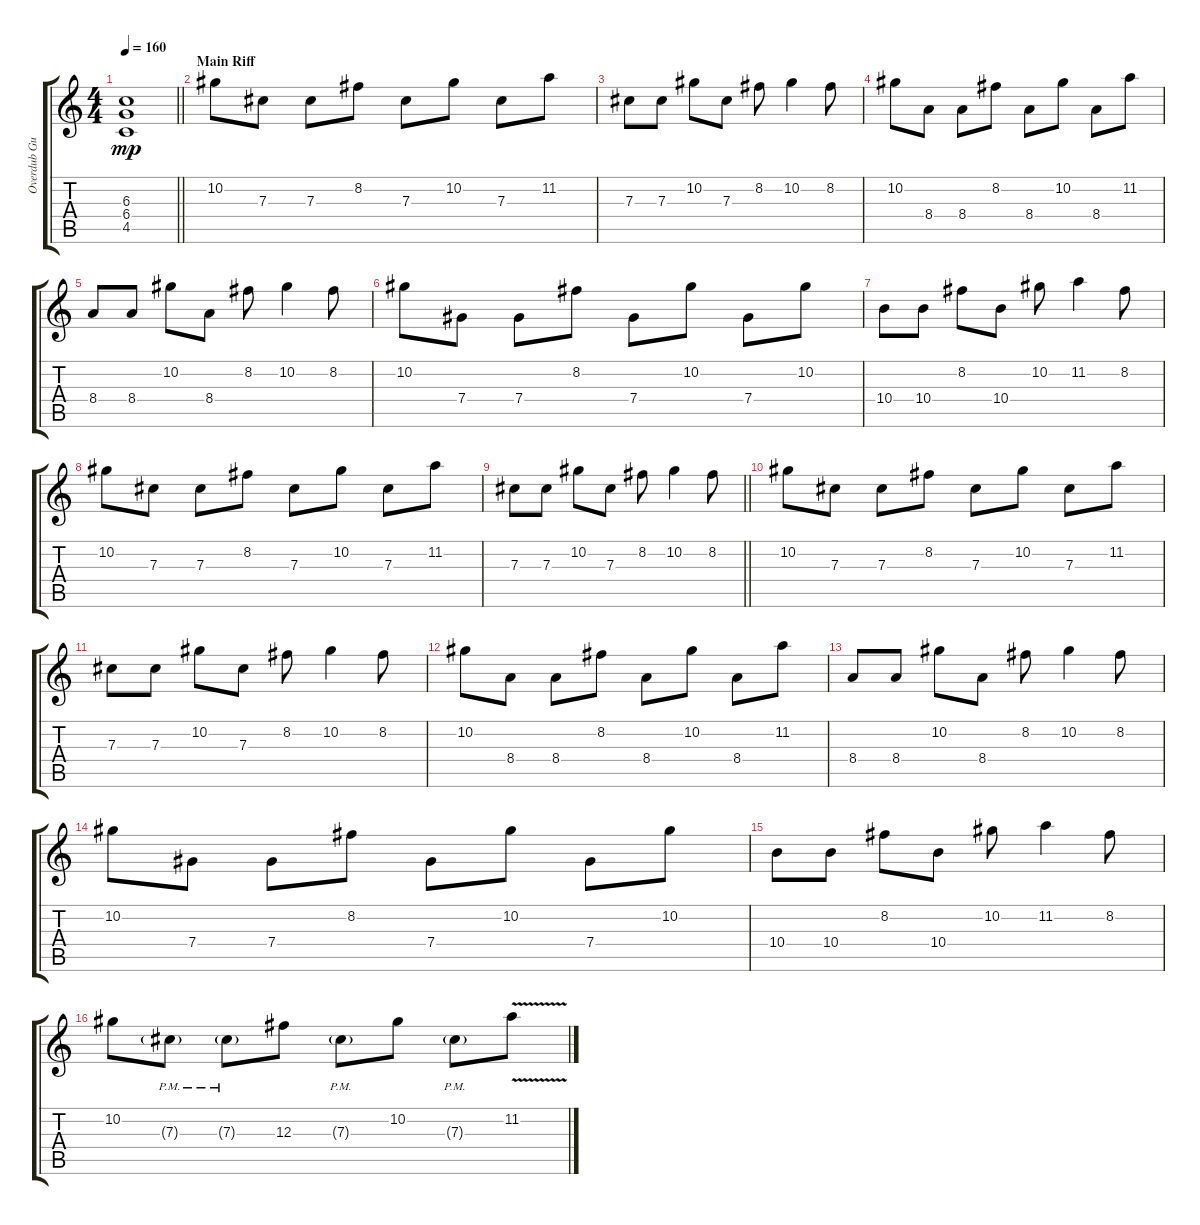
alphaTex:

\track ("Overdub Guitar" "Overdub Gu") {instrument distortionguitar}
\staff {score tabs}
\tuning (Eb4 Bb3 Gb3 Db3 Ab2 Eb2) {hide}
\ts (4 4)
\tempo 160
\clef g2
\barLineRight lightlight
\ks c
(6.3 6.4 4.5).1{dy mp} |
\section ("" "Main Riff")
10.2.8 7.3.8 7.3.8 8.2.8 7.3.8 10.2.8 7.3.8 11.2.8 |
7.3.8 7.3.8 10.2.8 7.3.8 8.2.8 10.2.4 8.2.8 |
10.2.8 8.4.8 8.4.8 8.2.8 8.4.8 10.2.8 8.4.8 11.2.8 |
8.4.8 8.4.8 10.2.8 8.4.8 8.2.8 10.2.4 8.2.8 |
10.2.8 7.4.8 7.4.8 8.2.8 7.4.8 10.2.8 7.4.8 10.2.8 |
10.4.8 10.4.8 8.2.8 10.4.8 10.2.8 11.2.4 8.2.8 |
10.2.8 7.3.8 7.3.8 8.2.8 7.3.8 10.2.8 7.3.8 11.2.8 |
\barLineRight lightlight
7.3.8 7.3.8 10.2.8 7.3.8 8.2.8 10.2.4 8.2.8 |
10.2.8 7.3.8 7.3.8 8.2.8 7.3.8 10.2.8 7.3.8 11.2.8 |
7.3.8 7.3.8 10.2.8 7.3.8 8.2.8 10.2.4 8.2.8 |
10.2.8 8.4.8 8.4.8 8.2.8 8.4.8 10.2.8 8.4.8 11.2.8 |
8.4.8 8.4.8 10.2.8 8.4.8 8.2.8 10.2.4 8.2.8 |
10.2.8 7.4.8 7.4.8 8.2.8 7.4.8 10.2.8 7.4.8 10.2.8 |
10.4.8 10.4.8 8.2.8 10.4.8 10.2.8 11.2.4 8.2.8 |
10.2.8 7.3{g pm}.8 7.3{g pm}.8 12.3.8 7.3{g pm}.8 10.2.8 7.3{g pm}.8 11.2{v}.8
